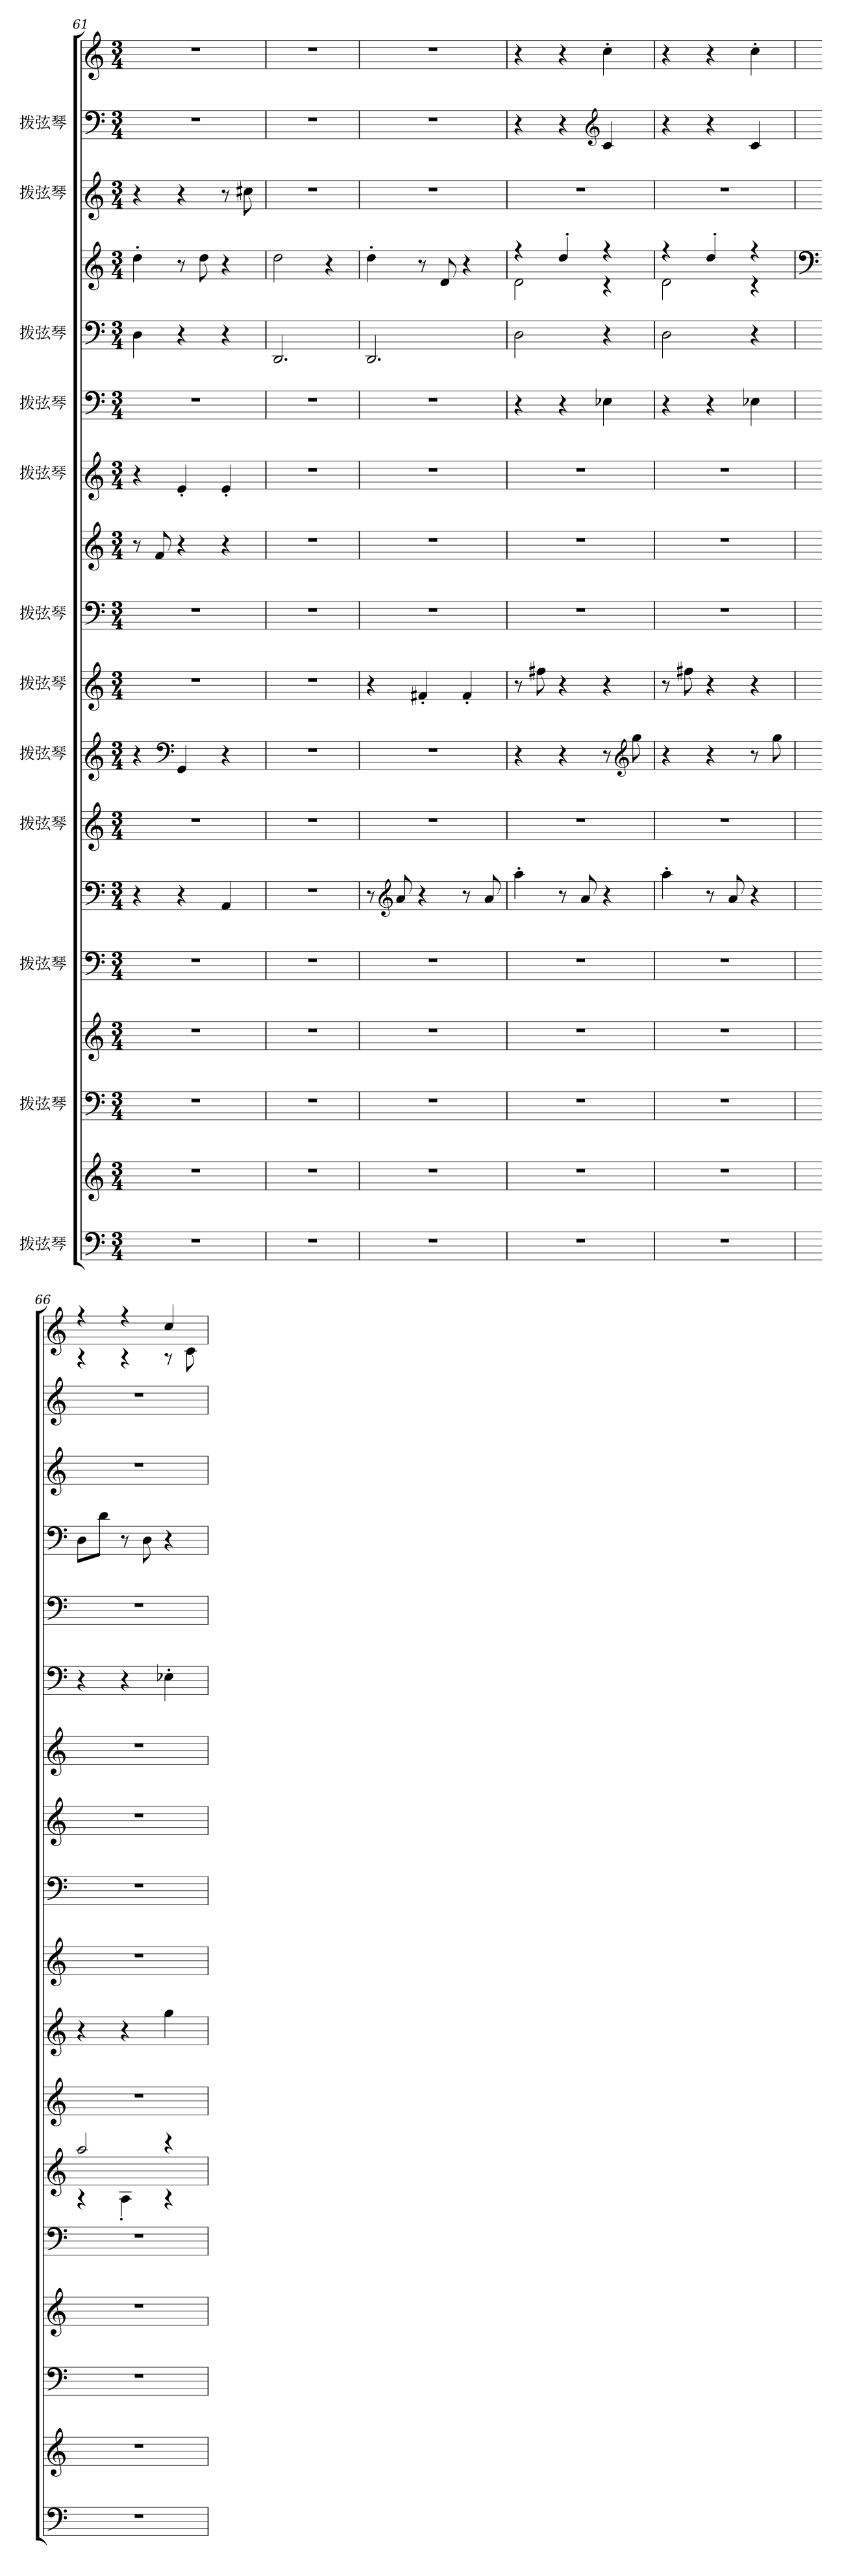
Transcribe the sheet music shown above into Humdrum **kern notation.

**kern	**kern	**kern	**kern	**kern	**kern	**kern	**kern	**kern	**kern	**kern	**kern	**kern	**kern	**kern	**kern	**kern	**kern
*part12	*part12	*part11	*part11	*part10	*part10	*part9	*part8	*part7	*part6	*part6	*part5	*part4	*part3	*part3	*part2	*part1	*part1
*staff18	*staff17	*staff16	*staff15	*staff14	*staff13	*staff12	*staff11	*staff10	*staff9	*staff8	*staff7	*staff6	*staff5	*staff4	*staff3	*staff2	*staff1
*I"拨弦琴	*	*I"拨弦琴	*	*I"拨弦琴	*	*I"拨弦琴	*I"拨弦琴	*I"拨弦琴	*I"拨弦琴	*	*I"拨弦琴	*I"拨弦琴	*I"拨弦琴	*	*I"拨弦琴	*I"拨弦琴	*
*clefF4	*clefG2	*clefF4	*clefG2	*clefF4	*clefF4	*clefG2	*clefG2	*clefG2	*clefF4	*clefG2	*clefG2	*clefF4	*clefF4	*clefG2	*clefG2	*clefF4	*clefG2
*k[]	*k[]	*k[]	*k[]	*k[]	*k[]	*k[]	*k[]	*k[]	*k[]	*k[]	*k[]	*k[]	*k[]	*k[]	*k[]	*k[]	*k[]
*M3/4	*M3/4	*M3/4	*M3/4	*M3/4	*M3/4	*M3/4	*M3/4	*M3/4	*M3/4	*M3/4	*M3/4	*M3/4	*M3/4	*M3/4	*M3/4	*M3/4	*M3/4
=61	=61	=61	=61	=61	=61	=61	=61	=61	=61	=61	=61	=61	=61	=61	=61	=61	=61
2.r	2.r	2.r	2.r	2.r	4r	2.r	4r	2.r	2.r	8r	4r	2.r	4D\	4dd'\	4r	2.r	2.r
.	.	.	.	.	.	.	.	.	.	8f/	.	.	.	.	.	.	.
*	*	*	*	*	*	*	*clefF4	*	*	*	*	*	*	*	*	*	*
.	.	.	.	.	4r	.	4GG/	.	.	4r	4e'/	.	4r	8r	4r	.	.
.	.	.	.	.	.	.	.	.	.	.	.	.	.	8dd\	.	.	.
.	.	.	.	.	4AA/	.	4r	.	.	4r	4e'/	.	4r	4r	8r	.	.
.	.	.	.	.	.	.	.	.	.	.	.	.	.	.	8cc#X\	.	.
=62	=62	=62	=62	=62	=62	=62	=62	=62	=62	=62	=62	=62	=62	=62	=62	=62	=62
2.r	2.r	2.r	2.r	2.r	2.r	2.r	2.r	2.r	2.r	2.r	2.r	2.r	2.DD/	2dd\	2.r	2.r	2.r
.	.	.	.	.	.	.	.	.	.	.	.	.	.	4r	.	.	.
=63	=63	=63	=63	=63	=63	=63	=63	=63	=63	=63	=63	=63	=63	=63	=63	=63	=63
2.r	2.r	2.r	2.r	2.r	8r	2.r	2.r	4r	2.r	2.r	2.r	2.r	2.DD/	4dd'\	2.r	2.r	2.r
*	*	*	*	*	*clefG2	*	*	*	*	*	*	*	*	*	*	*	*
.	.	.	.	.	8a/	.	.	.	.	.	.	.	.	.	.	.	.
.	.	.	.	.	4r	.	.	4f#X'/	.	.	.	.	.	8r	.	.	.
.	.	.	.	.	.	.	.	.	.	.	.	.	.	8d/	.	.	.
.	.	.	.	.	8r	.	.	4f#'/	.	.	.	.	.	4r	.	.	.
.	.	.	.	.	8a/	.	.	.	.	.	.	.	.	.	.	.	.
!!LO:PB:g=z
=64	=64	=64	=64	=64	=64	=64	=64	=64	=64	=64	=64	=64	=64	=64	=64	=64	=64
*	*	*	*	*	*	*	*	*	*	*	*	*	*	*^	*	*	*
2.r	2.r	2.r	2.r	2.r	4aa'\	2.r	4r	8r	2.r	2.r	2.r	4r	2D\	4r	2d\	2.r	4r	4r
.	.	.	.	.	.	.	.	8ff#X\	.	.	.	.	.	.	.	.	.	.
.	.	.	.	.	8r	.	4r	4r	.	.	.	4r	.	4dd'/	.	.	4r	4r
.	.	.	.	.	8a/	.	.	.	.	.	.	.	.	.	.	.	.	.
*	*	*	*	*	*	*	*	*	*	*	*	*	*	*	*	*	*clefG2	*
.	.	.	.	.	4r	.	8r	4r	.	.	.	4E-X\	4r	4r	4r	.	4c/	4cc'\
*	*	*	*	*	*	*	*clefG2	*	*	*	*	*	*	*	*	*	*	*
.	.	.	.	.	.	.	8gg\	.	.	.	.	.	.	.	.	.	.	.
=65	=65	=65	=65	=65	=65	=65	=65	=65	=65	=65	=65	=65	=65	=65	=65	=65	=65	=65
2.r	2.r	2.r	2.r	2.r	4aa'\	2.r	4r	8r	2.r	2.r	2.r	4r	2D\	4r	2d\	2.r	4r	4r
.	.	.	.	.	.	.	.	8ff#X\	.	.	.	.	.	.	.	.	.	.
.	.	.	.	.	8r	.	4r	4r	.	.	.	4r	.	4dd'/	.	.	4r	4r
.	.	.	.	.	8a/	.	.	.	.	.	.	.	.	.	.	.	.	.
.	.	.	.	.	4r	.	8r	4r	.	.	.	4E-X\	4r	4r	4r	.	4c/	4cc'\
.	.	.	.	.	.	.	8gg\	.	.	.	.	.	.	.	.	.	.	.
*	*	*	*	*	*	*	*	*	*	*	*	*	*	*v	*v	*	*	*
=66	=66	=66	=66	=66	=66	=66	=66	=66	=66	=66	=66	=66	=66	=66	=66	=66	=66
*	*	*	*	*	*	*	*	*	*	*	*	*	*	*clefF4	*	*	*
*	*	*	*	*	*^	*	*	*	*	*	*	*	*	*	*	*	*^
2.r	2.r	2.r	2.r	2.r	2aa/	4r	2.r	4r	2.r	2.r	2.r	2.r	4r	2.r	8D\L	2.r	2.r	4r	4r
.	.	.	.	.	.	.	.	.	.	.	.	.	.	.	8d\J	.	.	.	.
.	.	.	.	.	.	4A'\	.	4r	.	.	.	.	4r	.	8r	.	.	4r	4r
.	.	.	.	.	.	.	.	.	.	.	.	.	.	.	8D\	.	.	.	.
.	.	.	.	.	4r	4r	.	4gg\	.	.	.	.	4E-X'\	.	4r	.	.	4cc/	8r
.	.	.	.	.	.	.	.	.	.	.	.	.	.	.	.	.	.	.	8c\
*	*	*	*	*	*v	*v	*	*	*	*	*	*	*	*	*	*	*	*v	*v
=	=	=	=	=	=	=	=	=	=	=	=	=	=	=	=	=	=
*-	*-	*-	*-	*-	*-	*-	*-	*-	*-	*-	*-	*-	*-	*-	*-	*-	*-
